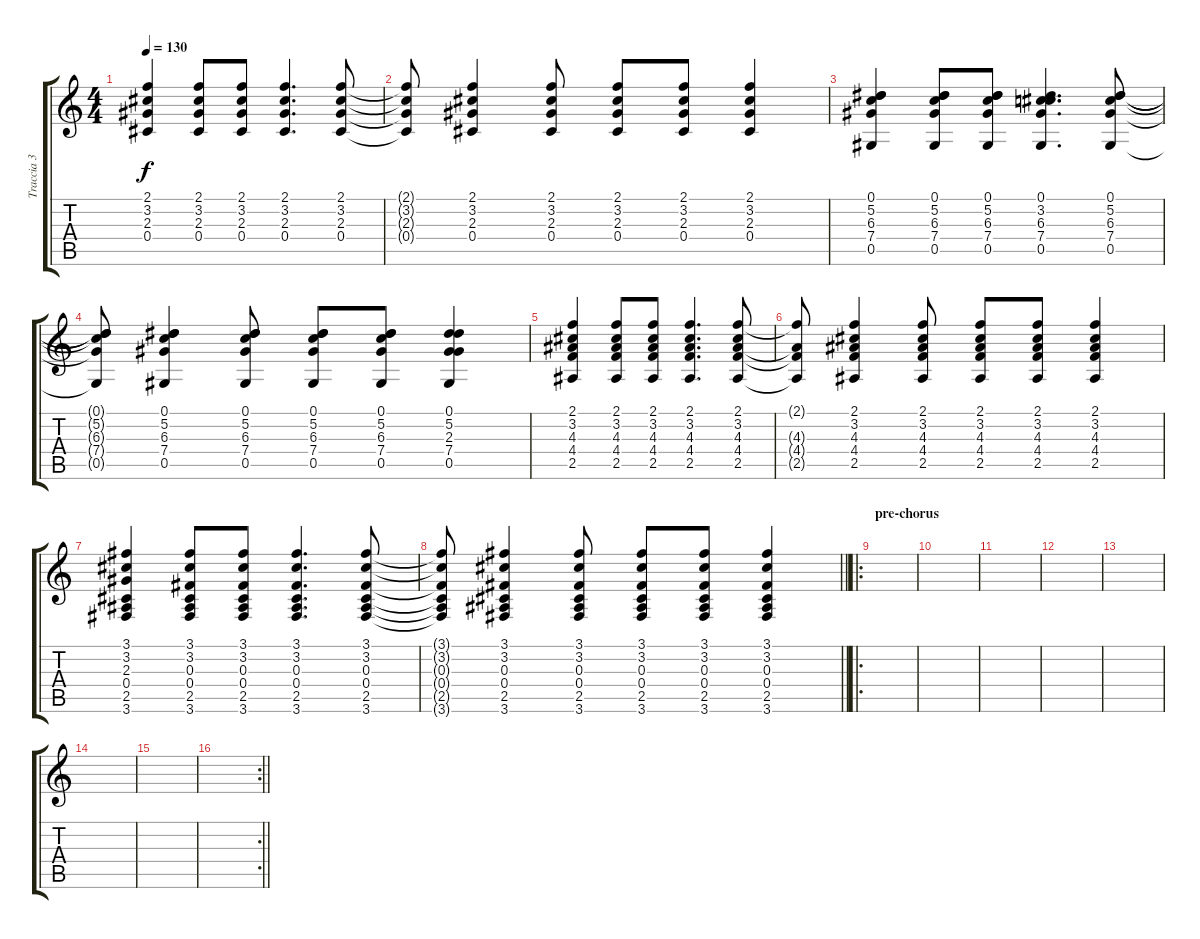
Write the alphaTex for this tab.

\track ("Traccia 3" "Traccia 3") {instrument acousticguitarsteel}
\staff {score tabs}
\tuning (Eb4 Bb3 Gb3 Db3 Ab2 Eb2) {hide}
\ts (4 4)
\tempo 130
\clef g2
\ks c
(2.1 3.2 2.3 0.4).4{dy f} (2.1 3.2 2.3 0.4).8 (2.1 3.2 2.3 0.4).8 (2.1 3.2 2.3 0.4).4{d} (2.1 3.2 2.3 0.4).8 |
(2.1{t} 3.2{t} 2.3{t} 0.4{t}).8 (2.1 3.2 2.3 0.4).4 (2.1 3.2 2.3 0.4).8 (2.1 3.2 2.3 0.4).8 (2.1 3.2 2.3 0.4).8 (2.1 3.2 2.3 0.4).4 |
(0.1 5.2 6.3 7.4 0.5).4 (0.1 5.2 6.3 7.4 0.5).8 (0.1 5.2 6.3 7.4 0.5).8 (0.1 3.2 6.3 7.4 0.5).4{d} (0.1 5.2 6.3 7.4 0.5).8 |
(0.1{t} 5.2{t} 6.3{t} 7.4{t} 0.5{t}).8 (0.1 5.2 6.3 7.4 0.5).4 (0.1 5.2 6.3 7.4 0.5).8 (0.1 5.2 6.3 7.4 0.5).8 (0.1 5.2 6.3 7.4 0.5).8 (0.1 5.2 2.3 7.4 0.5).4 |
(2.1 3.2 4.3 4.4 2.5).4 (2.1 3.2 4.3 4.4 2.5).8 (2.1 3.2 4.3 4.4 2.5).8 (2.1 3.2 4.3 4.4 2.5).4{d} (2.1 3.2 4.3 4.4 2.5).8 |
(2.1{t} 4.3{t} 4.4{t} 2.5{t}).8 (2.1 3.2 4.3 4.4 2.5).4 (2.1 3.2 4.3 4.4 2.5).8 (2.1 3.2 4.3 4.4 2.5).8 (2.1 3.2 4.3 4.4 2.5).8 (2.1 3.2 4.3 4.4 2.5).4 |
(3.1 3.2 2.3 0.4 2.5 3.6).4 (3.1 3.2 0.3 0.4 2.5 3.6).8 (3.1 3.2 0.3 0.4 2.5 3.6).8 (3.1 3.2 0.3 0.4 2.5 3.6).4{d} (3.1 3.2 0.3 0.4 2.5 3.6).8 |
\barLineRight lightlight
(3.1{t} 3.2{t} 0.3{t} 0.4{t} 2.5{t} 3.6{t}).8 (3.1 3.2 0.3 0.4 2.5 3.6).4 (3.1 3.2 0.3 0.4 2.5 3.6).8 (3.1 3.2 0.3 0.4 2.5 3.6).8 (3.1 3.2 0.3 0.4 2.5 3.6).8 (3.1 3.2 0.3 0.4 2.5 3.6).4 |
\ro
\section ("" "pre-chorus")
|
|
|
|
|
|
|
\rc 2
\barLineRight lightlight
